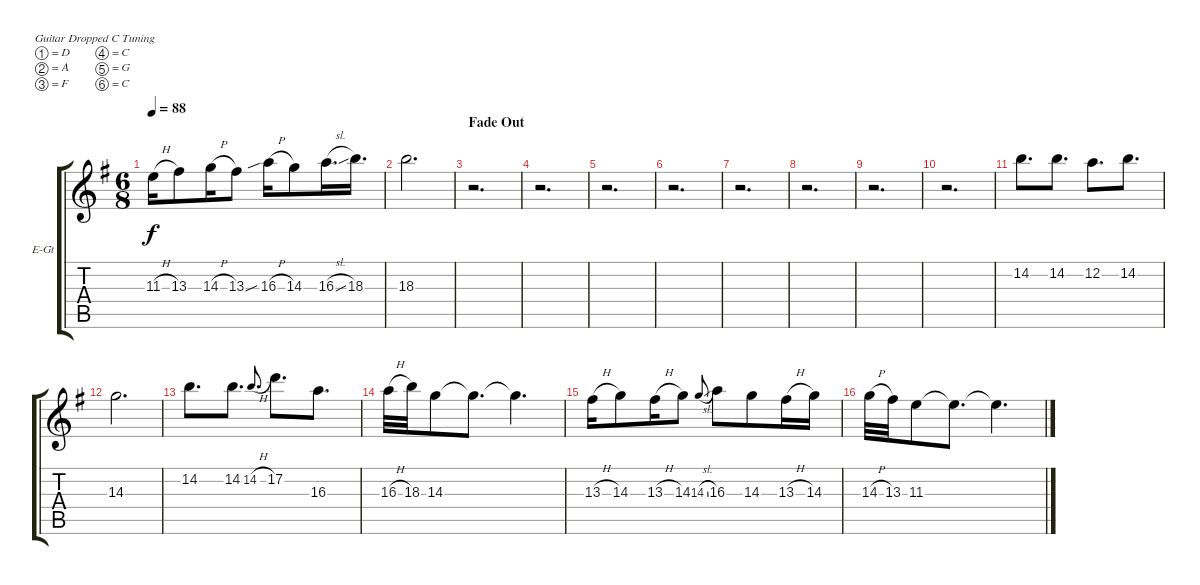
\bracketExtendMode groupsimilarinstruments
\firstSystemTrackNameOrientation horizontal
\otherSystemsTrackNameOrientation horizontal
\track ("Lead Overdub" "E-Gt") {instrument distortionguitar}
\staff {score tabs}
\tuning (D4 A3 F3 C3 G2 C2)
\ts (6 8)
\tempo 88
\clef g2
\ks eminor
11.3{h}.16{dy f} 13.3.8 14.3{h}.16 13.3.8 16.3{sib h}.16 14.3.8 16.3{sl}.16{d} 18.3.16{d} |
18.3.2{d} |
\section ("" "Fade Out")
r.2{d} |
r.2{d} |
r.2{d} |
r.2{d} |
r.2{d} |
r.2{d} |
r.2{d} |
r.2{d} |
14.2.8{d} 14.2.8{d} 12.2.8{d} 14.2.8{d} |
14.3.2{d} |
14.2.8{d} 14.2.8{d} 14.2{h}.8{d gr onbeat} 17.2.8{d} 16.3.8{d} |
16.3{h}.32 18.3.32 14.3.8 14.3{t}.8{d} 14.3{t}.4{d} |
13.3{h}.16 14.3.8 13.3{h}.16 14.3.8 14.3{sl}.8{gr onbeat} 16.3.8 14.3.8 13.3{h}.16 14.3.16 |
14.3{h}.32 13.3.32 11.3.8 11.3{t}.8{d} 11.3{t}.4{d}
